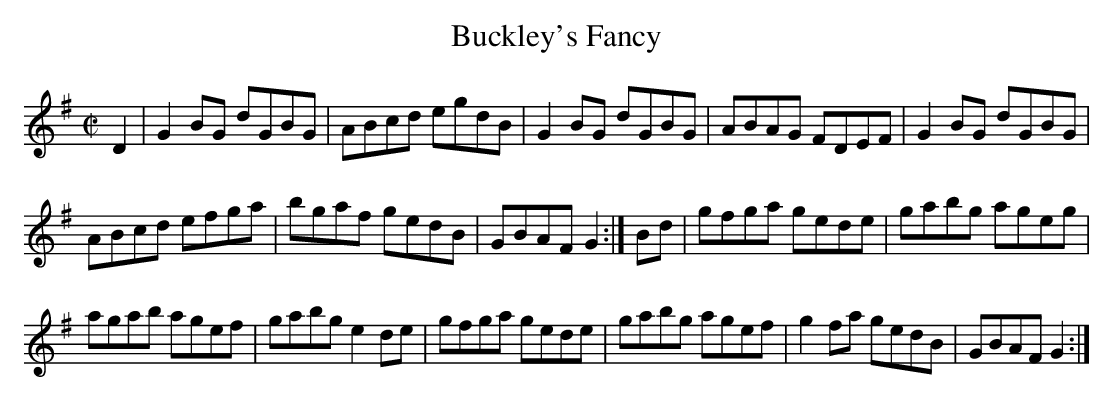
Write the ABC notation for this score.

X:1
T:Buckley's Fancy
M:C|
L:1/8
K:G
D2|G2BG dGBG|ABcd egdB|G2BG dGBG|ABAG FDEF|G2BG dGBG|
ABcd efga|bgaf gedB|GBAF G2:|Bd|gfga gede|gabg ageg|
agab agef|gabg e2de|gfga gede|gabg agef|g2fa gedB|GBAF G2:|
